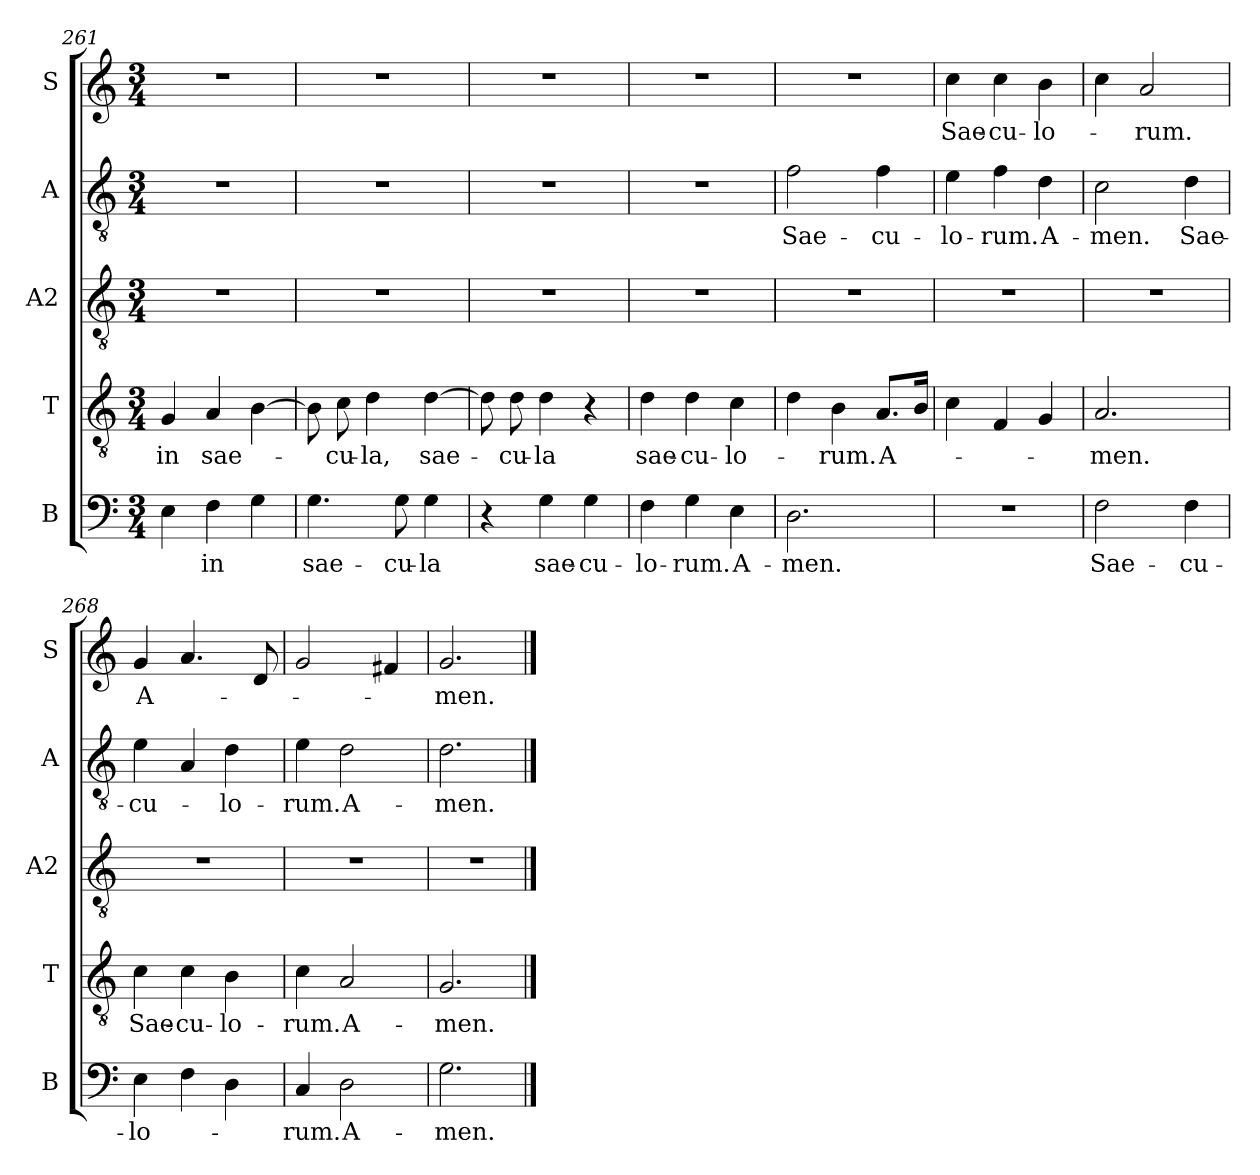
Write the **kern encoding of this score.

**kern	**text	**kern	**text	**kern	**kern	**text	**kern	**text
*part5	*part5	*part4	*part4	*part3	*part2	*part2	*part1	*part1
*staff5	*staff5	*staff4	*staff4	*staff3	*staff2	*staff2	*staff1	*staff1
*I"B	*	*I"T	*	*I"A2	*I"A	*	*I"S	*
*I'B	*	*I'T	*	*I'A2	*I'A	*	*I'S	*
*clefF4	*	*clefGv2	*	*clefGv2	*clefGv2	*	*clefG2	*
*k[]	*	*k[]	*	*k[]	*k[]	*	*k[]	*
*M3/4	*	*M3/4	*	*M3/4	*M3/4	*	*M3/4	*
=261	=261	=261	=261	=261	=261	=261	=261	=261
!	!	!	!LO:LY:b	!	!	!	!	!
4E\	.	4G/	in	2.r	2.r	.	2.r	.
!	!LO:LY:b	!	!LO:LY:b	!	!	!	!	!
4F\	in	4A/	sae-	.	.	.	.	.
4G\	.	[4B\	.	.	.	.	.	.
=262	=262	=262	=262	=262	=262	=262	=262	=262
!	!LO:LY:b	!	!	!	!	!	!	!
4.G\	sae-	8B\]	.	2.r	2.r	.	2.r	.
!	!	!	!LO:LY:b	!	!	!	!	!
.	.	8c\	-cu-	.	.	.	.	.
!	!	!	!LO:LY:b	!	!	!	!	!
.	.	4d\	-la,	.	.	.	.	.
!	!LO:LY:b	!	!	!	!	!	!	!
8G\	-cu-	.	.	.	.	.	.	.
!	!LO:LY:b	!	!LO:LY:b	!	!	!	!	!
4G\	-la	[4d\	sae-	.	.	.	.	.
=263	=263	=263	=263	=263	=263	=263	=263	=263
4r	.	8d\]	.	2.r	2.r	.	2.r	.
!	!	!	!LO:LY:b	!	!	!	!	!
.	.	8d\	-cu-	.	.	.	.	.
!	!LO:LY:b	!	!LO:LY:b	!	!	!	!	!
4G\	sae-	4d\	-la	.	.	.	.	.
!	!LO:LY:b	!	!	!	!	!	!	!
4G\	-cu-	4r	.	.	.	.	.	.
=264	=264	=264	=264	=264	=264	=264	=264	=264
!	!LO:LY:b	!	!LO:LY:b	!	!	!	!	!
4F\	-lo-	4d\	sae-	2.r	2.r	.	2.r	.
!	!LO:LY:b	!	!LO:LY:b	!	!	!	!	!
4G\	-rum.	4d\	-cu-	.	.	.	.	.
!	!LO:LY:b	!	!LO:LY:b	!	!	!	!	!
4E\	A-	4c\	-lo-	.	.	.	.	.
=265	=265	=265	=265	=265	=265	=265	=265	=265
!	!LO:LY:b	!	!	!	!	!LO:LY:b	!	!
2.D\	-men.	4d\	.	2.r	2f\	Sae-	2.r	.
!	!	!	!LO:LY:b	!	!	!	!	!
.	.	4B\	-rum.	.	.	.	.	.
!	!	!	!LO:LY:b	!	!	!LO:LY:b	!	!
.	.	8.A/L	A-	.	4f\	-cu-	.	.
.	.	16B/Jk	.	.	.	.	.	.
!!LO:PB:g=z
=266	=266	=266	=266	=266	=266	=266	=266	=266
!	!	!	!	!	!	!LO:LY:b	!	!LO:LY:b
2.r	.	4c\	.	2.r	4e\	-lo-	4cc\	Sae-
!	!	!	!	!	!	!LO:LY:b	!	!LO:LY:b
.	.	4F/	.	.	4f\	-rum.	4cc\	-cu-
!	!	!	!	!	!	!LO:LY:b	!	!LO:LY:b
.	.	4G/	.	.	4d\	A-	4b\	-lo-
=267	=267	=267	=267	=267	=267	=267	=267	=267
!	!LO:LY:b	!	!LO:LY:b	!	!	!LO:LY:b	!	!
2F\	Sae-	2.A/	men.	2.r	2c\	-men.	4cc\	.
!	!	!	!	!	!	!	!	!LO:LY:b
.	.	.	.	.	.	.	2a/	-rum.
!	!LO:LY:b	!	!	!	!	!LO:LY:b	!	!
4F\	-cu-	.	.	.	4d\	Sae-	.	.
=268	=268	=268	=268	=268	=268	=268	=268	=268
*	*	*	*	*	*	*	*MM90	*
!	!LO:LY:b	!	!LO:LY:b	!	!	!LO:LY:b	!	!LO:LY:b
4E\	-lo-	4c\	Sae-	2.r	4e\	-cu-	4g/	A-
!	!	!	!LO:LY:b	!	!	!	!	!
4F\	.	4c\	-cu-	.	4A/	.	4.a/	.
!	!	!	!LO:LY:b	!	!	!LO:LY:b	!	!
4D\	.	4B\	-lo-	.	4d\	-lo-	.	.
.	.	.	.	.	.	.	8d/	.
=269	=269	=269	=269	=269	=269	=269	=269	=269
*	*	*	*	*	*	*	*MM80	*
!	!LO:LY:b	!	!LO:LY:b	!	!	!LO:LY:b	!	!
4C/	-rum.	4c\	-rum.	2.r	4e\	-rum.	2g/	.
!	!LO:LY:b	!	!LO:LY:b	!	!	!LO:LY:b	!	!
2D\	A-	2A/	A-	.	2d\	A-	.	.
.	.	.	.	.	.	.	4f#X/	.
=270	=270	=270	=270	=270	=270	=270	=270	=270
!	!LO:LY:b	!	!LO:LY:b	!	!	!LO:LY:b	!	!LO:LY:b
2.G\	-men.	2.G/	-men.	2.r	2.d\	-men.	2.g/	-men.
==	==	==	==	==	==	==	==	==
*-	*-	*-	*-	*-	*-	*-	*-	*-
